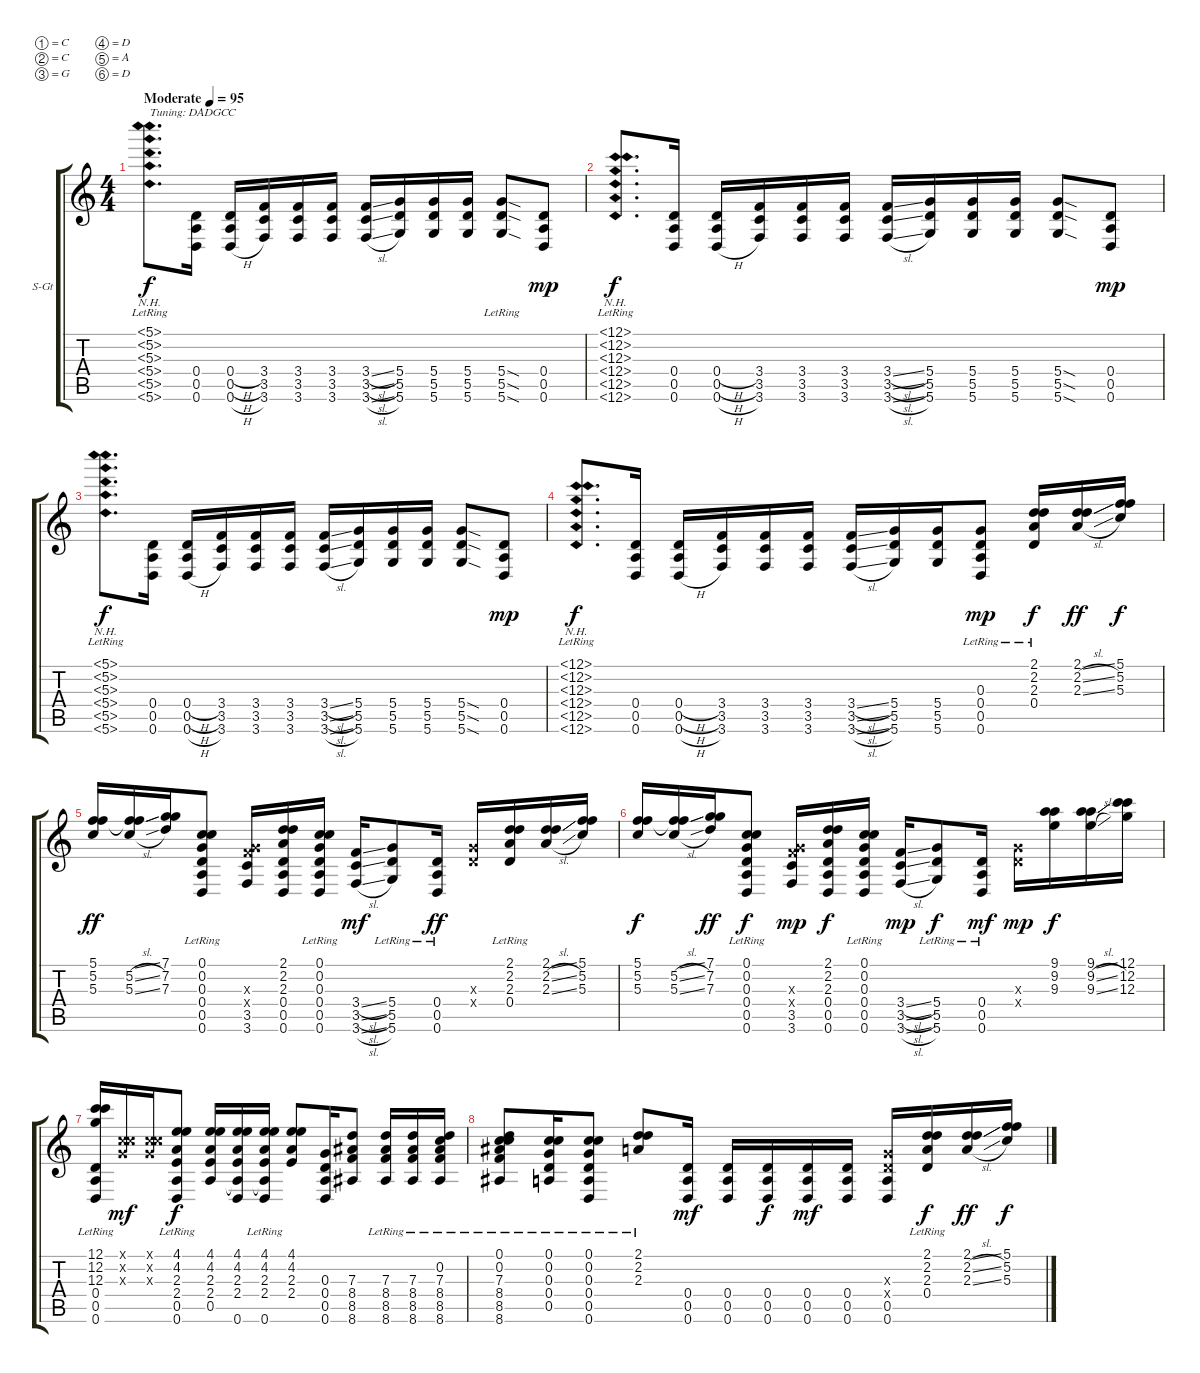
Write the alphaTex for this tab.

\bracketExtendMode groupsimilarinstruments
\firstSystemTrackNameOrientation horizontal
\otherSystemsTrackNameOrientation horizontal
\track ("Guitar" "S-Gt") {instrument acousticguitarsteel}
\staff {score tabs}
\tuning (C4 C4 G3 D3 A2 D2)
\ts (4 4)
\beaming (8 2 2 2 2)
\tempo (95 "Moderate")
\clef g2
\ks c
(5.1{nh lr} 5.2{nh lr} 5.3{nh lr} 5.4{nh lr} 5.5{nh lr} 5.6{nh lr}).8{d txt "Tuning: DADGCC" dy f instrument acousticguitarsteel} (0.4 0.5 0.6).16 (0.4{h} 0.5{h} 0.6{h}).16 (3.4 3.5 3.6).16 (3.4 3.5 3.6).16 (3.4 3.5 3.6).16 (3.4{sl} 3.5{sl} 3.6{sl}).16 (5.4 5.5 5.6).16 (5.4 5.5 5.6).16 (5.4 5.5 5.6).16 (5.4{sod lr} 5.5{sod lr} 5.6{sod lr}).8 (0.4 0.5 0.6).8{dy mp} |
(12.1{nh lr} 12.2{nh lr} 12.3{nh lr} 12.4{nh lr} 12.5{nh lr} 12.6{nh lr}).8{d dy f} (0.4 0.5 0.6).16 (0.4{h} 0.5{h} 0.6{h}).16 (3.4 3.5 3.6).16 (3.4 3.5 3.6).16 (3.4 3.5 3.6).16 (3.4{sl} 3.5{sl} 3.6{sl}).16 (5.4 5.5 5.6).16 (5.4 5.5 5.6).16 (5.4 5.5 5.6).16 (5.4{sod} 5.5{sod} 5.6{sod}).8 (0.4 0.5 0.6).8{dy mp} |
(5.1{nh lr} 5.2{nh lr} 5.3{nh lr} 5.4{nh lr} 5.5{nh lr} 5.6{nh lr}).8{d dy f} (0.4 0.5 0.6).16 (0.4{h} 0.5{h} 0.6{h}).16 (3.4 3.5 3.6).16 (3.4 3.5 3.6).16 (3.4 3.5 3.6).16 (3.4{sl} 3.5{sl} 3.6{sl}).16 (5.4 5.5 5.6).16 (5.4 5.5 5.6).16 (5.4 5.5 5.6).16 (5.4{sod} 5.5{sod} 5.6{sod}).8 (0.4 0.5 0.6).8{dy mp} |
(12.1{nh lr} 12.2{nh lr} 12.3{nh lr} 12.4{nh lr} 12.5{nh lr} 12.6{nh lr}).8{d dy f} (0.4 0.5 0.6).16 (0.4{h} 0.5{h} 0.6{h}).16 (3.4 3.5 3.6).16 (3.4 3.5 3.6).16 (3.4 3.5 3.6).16 (3.4{sl} 3.5{sl} 3.6{sl}).16 (5.4 5.5 5.6).16 (5.4 5.5 5.6).16 (0.3{lr} 0.4{lr} 0.5{lr} 0.6{lr}).8{dy mp} (2.1{lr} 2.2{lr} 2.3{lr} 0.4{lr}).16{dy f} (2.1{sl} 2.2{sl} 2.3{sl}).16{dy ff} (5.1 5.2 5.3).16{dy f} |
(5.1 5.2 5.3).16{dy ff} (5.1{sl t} 5.2{sl} 5.3{sl}).16 (7.1 7.2 7.3).16 (0.1{lr} 0.2{lr} 0.3{lr} 0.4{lr} 0.5{lr} 0.6{lr}).8 (0.3{x} 3.4{x} 3.5 3.6).16 (2.1 2.2 2.3 0.4 0.5 0.6).16 (0.1{lr} 0.2{lr} 0.3{lr} 0.4{lr} 0.5{lr} 0.6{lr}).16 (3.4{sl} 3.5{sl} 3.6{sl}).16{dy mf} (5.4{lr} 5.5{lr} 5.6{lr}).8 (0.4{lr} 0.5{lr} 0.6{lr}).16{dy ff} (0.3{x} 0.4{x}).16 (2.1{lr} 2.2{lr} 2.3{lr} 0.4{lr}).16 (2.1{sl} 2.2{sl} 2.3{sl}).16 (5.1 5.2 5.3).16 |
(5.1 5.2 5.3).16{dy f} (5.1{sl t} 5.2{sl} 5.3{sl}).16 (7.1 7.2 7.3).16{dy ff} (0.1{lr} 0.2{lr} 0.3{lr} 0.4{lr} 0.5{lr} 0.6{lr}).8{dy f} (0.3{x} 3.4{x} 3.5 3.6).16{dy mp} (2.1 2.2 2.3 0.4 0.5 0.6).16{dy f} (0.1{lr} 0.2{lr} 0.3{lr} 0.4{lr} 0.5{lr} 0.6{lr}).16 (3.4{sl} 3.5{sl} 3.6{sl}).16{dy mp} (5.4{lr} 5.5{lr} 5.6{lr}).8{dy f} (0.4{lr} 0.5{lr} 0.6{lr}).16{dy mf} (0.3{x} 0.4{x}).16{dy mp} (9.1 9.2 9.3).16{dy f} (9.1{sl} 9.2{sl} 9.3{sl}).16 (12.1 12.2 12.3).16 |
(12.1 12.2 12.3 0.4{lr} 0.5{lr} 0.6{lr}).16 (0.1{x} 0.2{x} 0.3{x}).16{dy mf} (0.1{x} 0.2{x} 0.3{x}).16 (4.1 4.2 2.3 2.4{lr} 0.5 0.6{lr}).8{dy f} (4.1 4.2 2.3 2.4 0.5).16 (4.1 4.2 2.3 2.4 0.5{t} 0.6).16 (4.1{lr} 4.2{lr} 2.3{lr} 2.4 0.5{t} 0.6{lr}).16 (4.1 4.2 2.3 2.4).8 (0.3 0.4 0.5 0.6).16 (7.3 8.4 8.5 8.6).8 (7.3{lr} 8.4{lr} 8.5{lr} 8.6{lr}).16 (7.3{lr} 8.4{lr} 8.5{lr} 8.6{lr}).16 (0.2{lr} 7.3{lr} 8.4{lr} 8.5{lr} 8.6{lr}).16 |
(0.1{lr} 0.2{lr} 7.3{lr} 8.4{lr} 8.5{lr} 8.6{lr}).8 (0.1{lr} 0.2{lr} 0.3{lr} 0.4{lr} 0.5{lr}).16 (0.1{lr} 0.2{lr} 0.3{lr} 0.4{lr} 0.5{lr} 0.6{lr}).8 (2.1{lr} 2.2{lr} 2.3{lr}).8 (0.4 0.5 0.6).16{dy mf} (0.4 0.5 0.6).16 (0.4 0.5 0.6).16{dy f} (0.4 0.5 0.6).16{dy mf} (0.4 0.5 0.6).16 (0.3{x} 0.4{x} 0.5 0.6).16 (2.1{lr} 2.2{lr} 2.3{lr} 0.4{lr}).16{dy f} (2.1{sl} 2.2{sl} 2.3{sl}).16{dy ff} (5.1 5.2 5.3).16{dy f}
